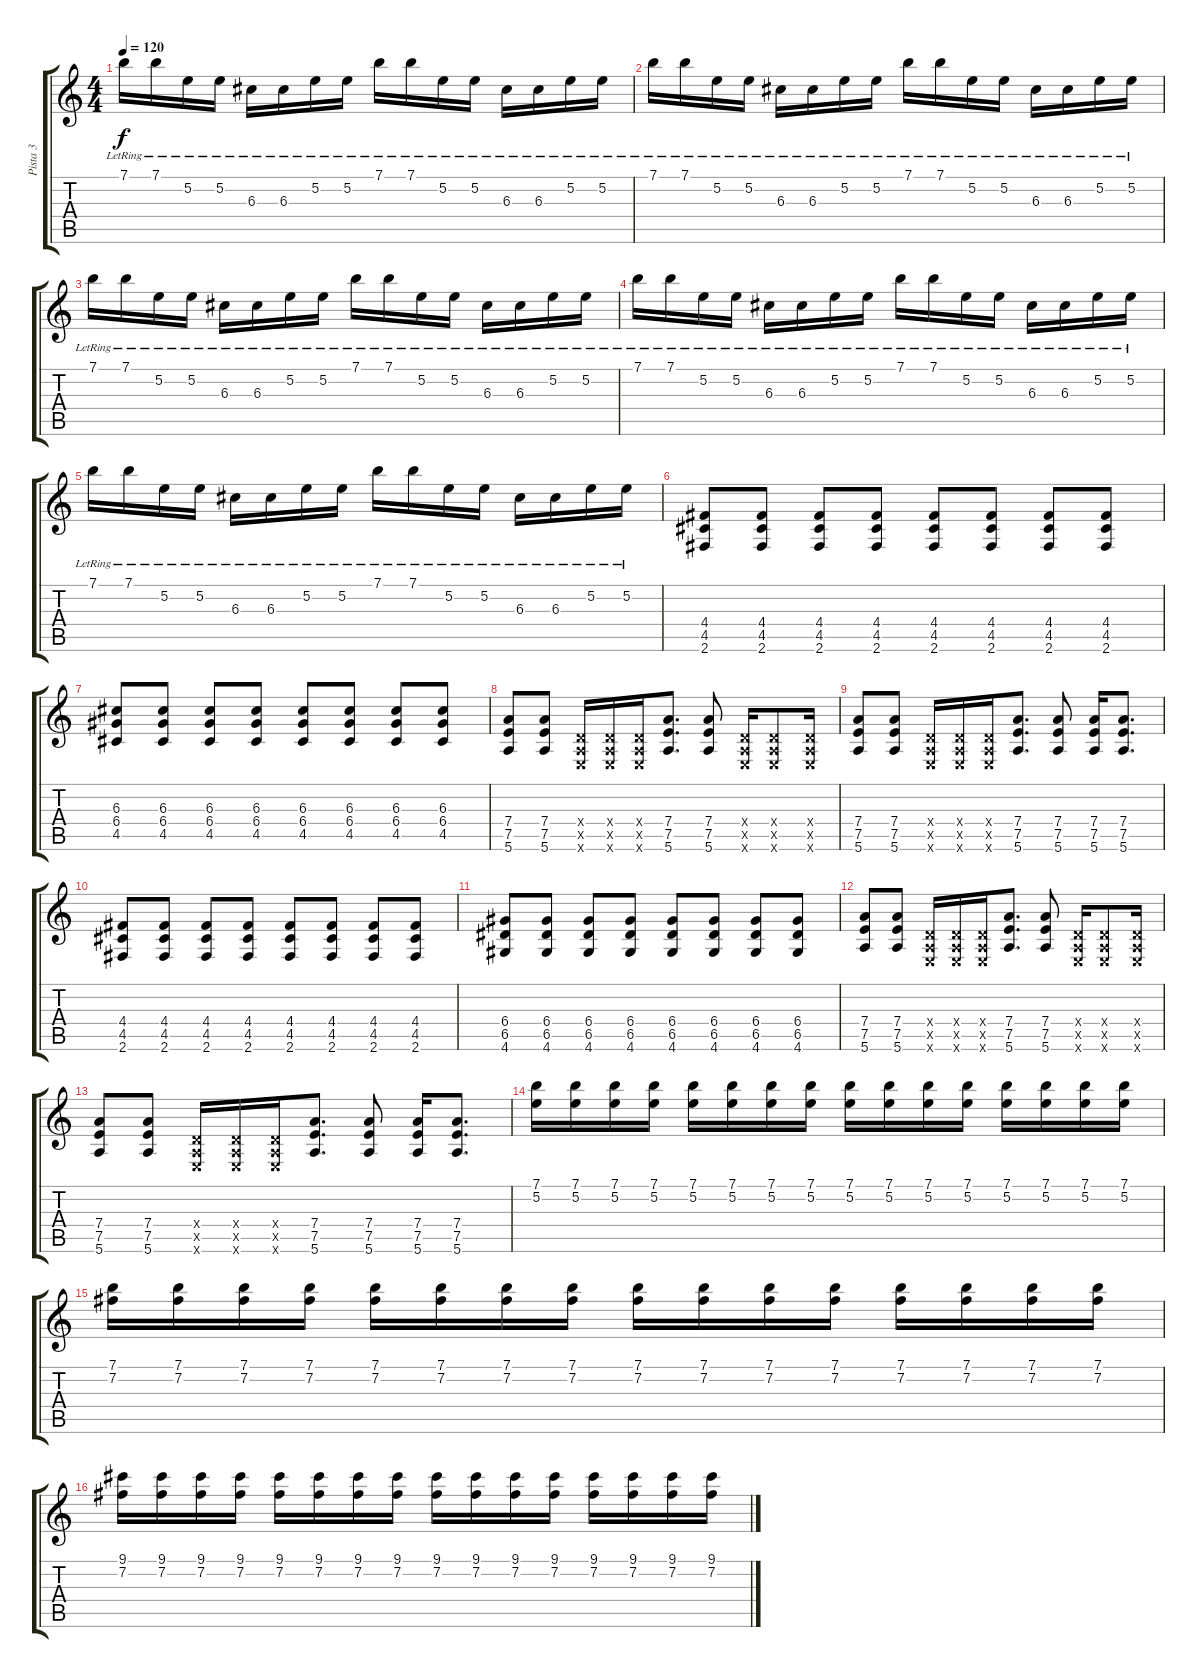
\track ("Pista 3" "Pista 3") {instrument distortionguitar}
\staff {score tabs}
\tuning (E4 B3 G3 D3 A2 E2) {hide}
\ts (4 4)
\tempo 120
\clef g2
\ks c
7.1{lr}.16{dy f} 7.1{lr}.16 5.2{lr}.16 5.2{lr}.16 6.3{lr}.16 6.3{lr}.16 5.2{lr}.16 5.2{lr}.16 7.1{lr}.16 7.1{lr}.16 5.2{lr}.16 5.2{lr}.16 6.3{lr}.16 6.3{lr}.16 5.2{lr}.16 5.2{lr}.16 |
7.1{lr}.16 7.1{lr}.16 5.2{lr}.16 5.2{lr}.16 6.3{lr}.16 6.3{lr}.16 5.2{lr}.16 5.2{lr}.16 7.1{lr}.16 7.1{lr}.16 5.2{lr}.16 5.2{lr}.16 6.3{lr}.16 6.3{lr}.16 5.2{lr}.16 5.2{lr}.16 |
7.1{lr}.16 7.1{lr}.16 5.2{lr}.16 5.2{lr}.16 6.3{lr}.16 6.3{lr}.16 5.2{lr}.16 5.2{lr}.16 7.1{lr}.16 7.1{lr}.16 5.2{lr}.16 5.2{lr}.16 6.3{lr}.16 6.3{lr}.16 5.2{lr}.16 5.2{lr}.16 |
7.1{lr}.16 7.1{lr}.16 5.2{lr}.16 5.2{lr}.16 6.3{lr}.16 6.3{lr}.16 5.2{lr}.16 5.2{lr}.16 7.1{lr}.16 7.1{lr}.16 5.2{lr}.16 5.2{lr}.16 6.3{lr}.16 6.3{lr}.16 5.2{lr}.16 5.2{lr}.16 |
7.1{lr}.16 7.1{lr}.16 5.2{lr}.16 5.2{lr}.16 6.3{lr}.16 6.3{lr}.16 5.2{lr}.16 5.2{lr}.16 7.1{lr}.16 7.1{lr}.16 5.2{lr}.16 5.2{lr}.16 6.3{lr}.16 6.3{lr}.16 5.2{lr}.16 5.2{lr}.16 |
(4.4 4.5 2.6).8{instrument distortionguitar} (4.4 4.5 2.6).8 (4.4 4.5 2.6).8 (4.4 4.5 2.6).8 (4.4 4.5 2.6).8 (4.4 4.5 2.6).8 (4.4 4.5 2.6).8 (4.4 4.5 2.6).8 |
(6.3 6.4 4.5).8 (6.3 6.4 4.5).8 (6.3 6.4 4.5).8 (6.3 6.4 4.5).8 (6.3 6.4 4.5).8 (6.3 6.4 4.5).8 (6.3 6.4 4.5).8 (6.3 6.4 4.5).8 |
(7.4 7.5 5.6).8 (7.4 7.5 5.6).8 (0.4{x} 0.5{x} 0.6{x}).16 (0.4{x} 0.5{x} 0.6{x}).16 (0.4{x} 0.5{x} 0.6{x}).16 (7.4 7.5 5.6).8{d} (7.4 7.5 5.6).8 (0.4{x} 0.5{x} 0.6{x}).16 (0.4{x} 0.5{x} 0.6{x}).8 (0.4{x} 0.5{x} 0.6{x}).16 |
(7.4 7.5 5.6).8 (7.4 7.5 5.6).8 (0.4{x} 0.5{x} 0.6{x}).16 (0.4{x} 0.5{x} 0.6{x}).16 (0.4{x} 0.5{x} 0.6{x}).16 (7.4 7.5 5.6).8{d} (7.4 7.5 5.6).8 (7.4 7.5 5.6).16 (7.4 7.5 5.6).8{d} |
(4.4 4.5 2.6).8 (4.4 4.5 2.6).8 (4.4 4.5 2.6).8 (4.4 4.5 2.6).8 (4.4 4.5 2.6).8 (4.4 4.5 2.6).8 (4.4 4.5 2.6).8 (4.4 4.5 2.6).8 |
(6.4 6.5 4.6).8 (6.4 6.5 4.6).8 (6.4 6.5 4.6).8 (6.4 6.5 4.6).8 (6.4 6.5 4.6).8 (6.4 6.5 4.6).8 (6.4 6.5 4.6).8 (6.4 6.5 4.6).8 |
(7.4 7.5 5.6).8 (7.4 7.5 5.6).8 (0.4{x} 0.5{x} 0.6{x}).16 (0.4{x} 0.5{x} 0.6{x}).16 (0.4{x} 0.5{x} 0.6{x}).16 (7.4 7.5 5.6).8{d} (7.4 7.5 5.6).8 (0.4{x} 0.5{x} 0.6{x}).16 (0.4{x} 0.5{x} 0.6{x}).8 (0.4{x} 0.5{x} 0.6{x}).16 |
(7.4 7.5 5.6).8 (7.4 7.5 5.6).8 (0.4{x} 0.5{x} 0.6{x}).16 (0.4{x} 0.5{x} 0.6{x}).16 (0.4{x} 0.5{x} 0.6{x}).16 (7.4 7.5 5.6).8{d} (7.4 7.5 5.6).8 (7.4 7.5 5.6).16 (7.4 7.5 5.6).8{d} |
(7.1 5.2).16 (7.1 5.2).16 (7.1 5.2).16 (7.1 5.2).16 (7.1 5.2).16 (7.1 5.2).16 (7.1 5.2).16 (7.1 5.2).16 (7.1 5.2).16 (7.1 5.2).16 (7.1 5.2).16 (7.1 5.2).16 (7.1 5.2).16 (7.1 5.2).16 (7.1 5.2).16 (7.1 5.2).16 |
(7.1 7.2).16 (7.1 7.2).16 (7.1 7.2).16 (7.1 7.2).16 (7.1 7.2).16 (7.1 7.2).16 (7.1 7.2).16 (7.1 7.2).16 (7.1 7.2).16 (7.1 7.2).16 (7.1 7.2).16 (7.1 7.2).16 (7.1 7.2).16 (7.1 7.2).16 (7.1 7.2).16 (7.1 7.2).16 |
(9.1 7.2).16 (9.1 7.2).16 (9.1 7.2).16 (9.1 7.2).16 (9.1 7.2).16 (9.1 7.2).16 (9.1 7.2).16 (9.1 7.2).16 (9.1 7.2).16 (9.1 7.2).16 (9.1 7.2).16 (9.1 7.2).16 (9.1 7.2).16 (9.1 7.2).16 (9.1 7.2).16 (9.1 7.2).16
